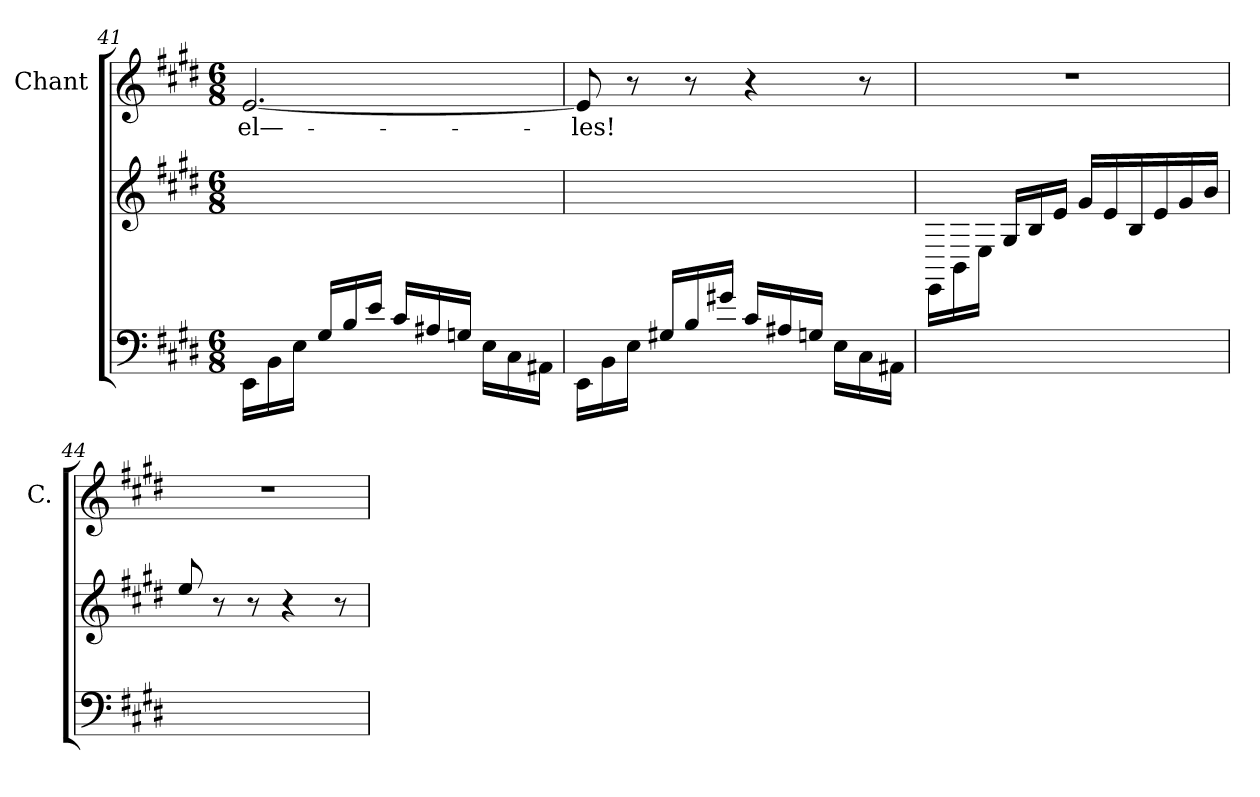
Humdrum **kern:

**kern	**kern	**kern	**text
*part3	*part2	*part1	*part1
*staff3	*staff2	*staff1	*staff1
*	*	*I"Chant	*
*	*	*I'C.	*
!!LO:LB:g=z
*clefF4	*clefG2	*clefG2	*
*k[f#c#g#d#]	*k[f#c#g#d#]	*k[f#c#g#d#]	*
*M6/8	*M6/8	*M6/8	*
=41	=41	=41	=41
16EEi\LL	2.ryy	[2.ei/	el—-
16BBi\	.	.	.
16Ei\JJ	.	.	.
16G#i/LL	.	.	.
16Bi/	.	.	.
16ei/JJ	.	.	.
16c#i/LL	.	.	.
16A#Xi/	.	.	.
16Gni/JJ	.	.	.
16Ei\LL	.	.	.
16C#i\	.	.	.
16AA#Xi\JJ	.	.	.
=42	=42	=42	=42
16EEi\LL	2.ryy	8ei/]	les!
16BBi\	.	.	.
16Ei\JJ	.	8r	.
16G#Xi/LL	.	.	.
16Bi/	.	8r	.
16g#Xi/JJ	.	.	.
16c#i/LL	.	4r	.
16A#Xi/	.	.	.
16Gni/JJ	.	.	.
16Ei\LL	.	.	.
16C#i\	.	8r	.
16AA#Xi\JJ	.	.	.
=43	=43	=43	=43
2.ryy	16EEi\LL	2.r	.
.	16BBi\	.	.
.	16Ei\JJ	.	.
.	16G#i/LL	.	.
.	16Bi/	.	.
.	16ei/JJ	.	.
.	16g#i/LL	.	.
.	16ei/	.	.
.	16Bi/	.	.
.	16ei/	.	.
.	16g#i/	.	.
.	16bi/JJ	.	.
=44	=44	=44	=44
2.ryy	8eei/	2.r	.
.	8r	.	.
.	8r	.	.
.	4r	.	.
.	8r	.	.
=	=	=	=
*-	*-	*-	*-
